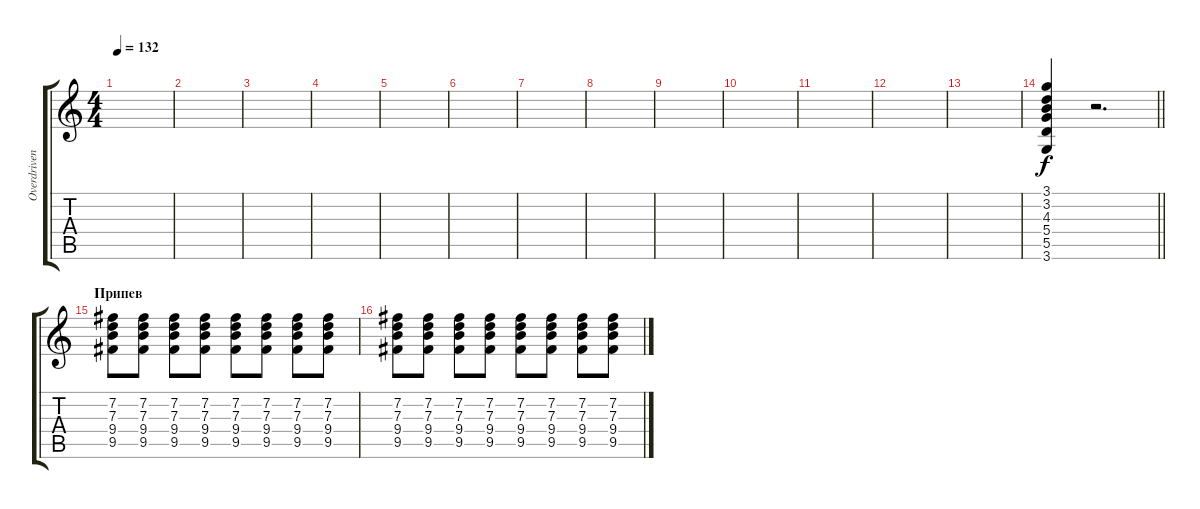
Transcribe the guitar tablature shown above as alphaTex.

\track ("Overdriven guitar" "Overdriven") {instrument electricguitarmuted}
\staff {score tabs}
\tuning (E4 B3 G3 D3 A2 E2) {hide}
\ts (4 4)
\tempo 132
\clef g2
\ks c
|
|
|
|
|
|
|
|
|
|
|
|
|
\barLineRight lightlight
(3.1 3.2 4.3 5.4 5.5 3.6).4 r.2{d} |
\section ("" "Припев")
(7.2 7.3 9.4 9.5).8 (7.2 7.3 9.4 9.5).8 (7.2 7.3 9.4 9.5).8 (7.2 7.3 9.4 9.5).8 (7.2 7.3 9.4 9.5).8 (7.2 7.3 9.4 9.5).8 (7.2 7.3 9.4 9.5).8 (7.2 7.3 9.4 9.5).8 |
(7.2 7.3 9.4 9.5).8 (7.2 7.3 9.4 9.5).8 (7.2 7.3 9.4 9.5).8 (7.2 7.3 9.4 9.5).8 (7.2 7.3 9.4 9.5).8 (7.2 7.3 9.4 9.5).8 (7.2 7.3 9.4 9.5).8 (7.2 7.3 9.4 9.5).8
